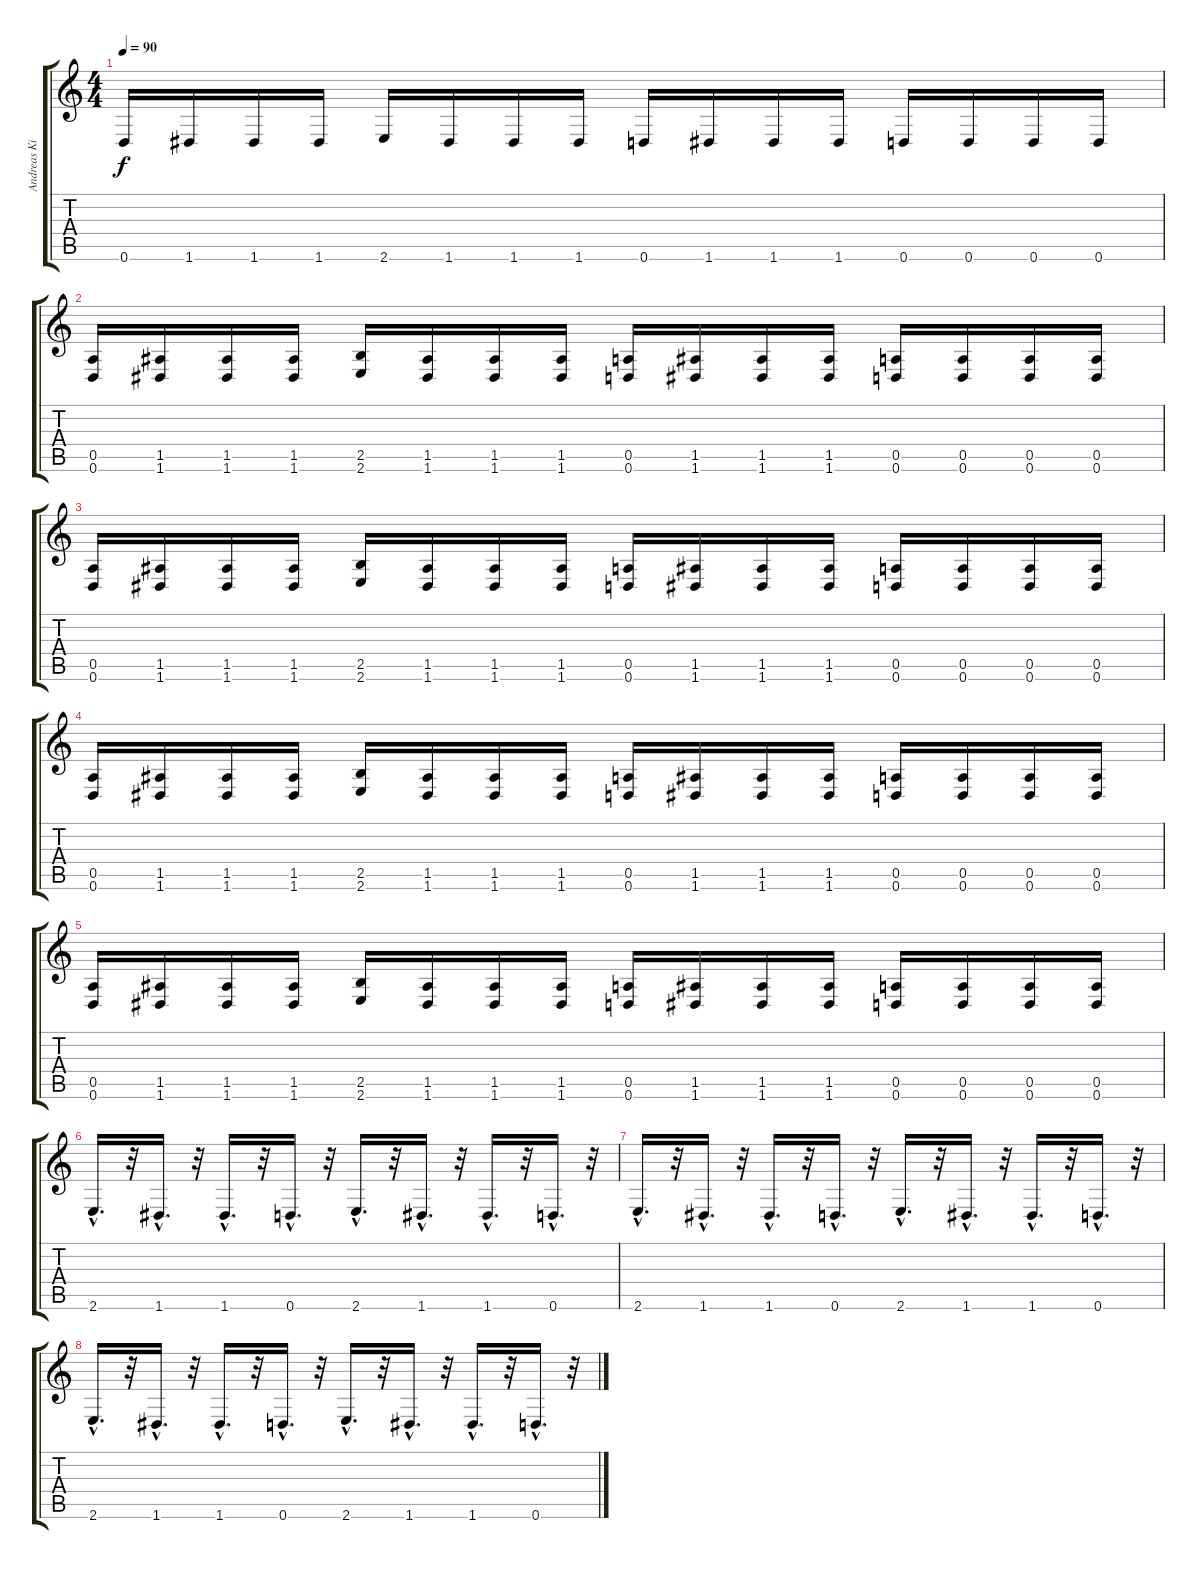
\track ("Andreas Kisser" "Andreas Ki") {instrument distortionguitar}
\staff {score tabs}
\tuning (E4 B3 G3 D3 A2 D2) {hide}
\ts (4 4)
\tempo 90
\clef g2
\ks c
0.6.16{dy f} 1.6.16 1.6.16 1.6.16 2.6.16 1.6.16 1.6.16 1.6.16 0.6.16 1.6.16 1.6.16 1.6.16 0.6.16 0.6.16 0.6.16 0.6.16 |
\section ("" "")
(0.5 0.6).16{volume 13 instrument distortionguitar} (1.5 1.6).16 (1.5 1.6).16 (1.5 1.6).16 (2.5 2.6).16 (1.5 1.6).16 (1.5 1.6).16 (1.5 1.6).16 (0.5 0.6).16 (1.5 1.6).16 (1.5 1.6).16 (1.5 1.6).16 (0.5 0.6).16 (0.5 0.6).16 (0.5 0.6).16 (0.5 0.6).16 |
(0.5 0.6).16 (1.5 1.6).16 (1.5 1.6).16 (1.5 1.6).16 (2.5 2.6).16 (1.5 1.6).16 (1.5 1.6).16 (1.5 1.6).16 (0.5 0.6).16 (1.5 1.6).16 (1.5 1.6).16 (1.5 1.6).16 (0.5 0.6).16 (0.5 0.6).16 (0.5 0.6).16 (0.5 0.6).16 |
(0.5 0.6).16 (1.5 1.6).16 (1.5 1.6).16 (1.5 1.6).16 (2.5 2.6).16 (1.5 1.6).16 (1.5 1.6).16 (1.5 1.6).16 (0.5 0.6).16 (1.5 1.6).16 (1.5 1.6).16 (1.5 1.6).16 (0.5 0.6).16 (0.5 0.6).16 (0.5 0.6).16 (0.5 0.6).16 |
(0.5 0.6).16 (1.5 1.6).16 (1.5 1.6).16 (1.5 1.6).16 (2.5 2.6).16 (1.5 1.6).16 (1.5 1.6).16 (1.5 1.6).16 (0.5 0.6).16 (1.5 1.6).16 (1.5 1.6).16 (1.5 1.6).16 (0.5 0.6).16 (0.5 0.6).16 (0.5 0.6).16 (0.5 0.6).16 |
\section ("" "")
2.6{hac}.16{d} r.32 1.6{hac}.16{d} r.32 1.6{hac}.16{d} r.32 0.6{hac}.16{d} r.32 2.6{hac}.16{d} r.32 1.6{hac}.16{d} r.32 1.6{hac}.16{d} r.32 0.6{hac}.16{d} r.32 |
2.6{hac}.16{d} r.32 1.6{hac}.16{d} r.32 1.6{hac}.16{d} r.32 0.6{hac}.16{d} r.32 2.6{hac}.16{d} r.32 1.6{hac}.16{d} r.32 1.6{hac}.16{d} r.32 0.6{hac}.16{d} r.32 |
2.6{hac}.16{d} r.32 1.6{hac}.16{d} r.32 1.6{hac}.16{d} r.32 0.6{hac}.16{d} r.32 2.6{hac}.16{d} r.32 1.6{hac}.16{d} r.32 1.6{hac}.16{d} r.32 0.6{hac}.16{d} r.32
